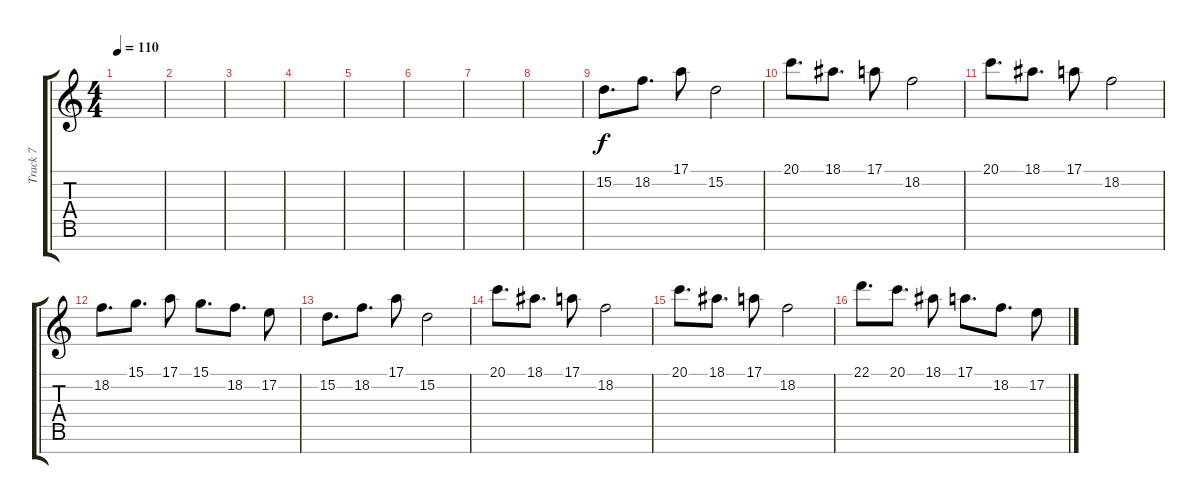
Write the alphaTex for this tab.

\track ("Track 7" "Track 7") {instrument harpsichord}
\staff {score tabs}
\tuning (E4 B3 G3 D3 A2 E2 B1) {hide}
\ts (4 4)
\tempo 110
\clef g2
\ks c
|
|
|
|
|
|
|
|
15.2.8{d} 18.2.8{d} 17.1.8 15.2.2 |
20.1.8{d} 18.1.8{d} 17.1.8 18.2.2 |
20.1.8{d} 18.1.8{d} 17.1.8 18.2.2 |
18.2.8{d} 15.1.8{d} 17.1.8 15.1.8{d} 18.2.8{d} 17.2.8 |
15.2.8{d} 18.2.8{d} 17.1.8 15.2.2 |
20.1.8{d} 18.1.8{d} 17.1.8 18.2.2 |
20.1.8{d} 18.1.8{d} 17.1.8 18.2.2 |
22.1.8{d} 20.1.8{d} 18.1.8 17.1.8{d} 18.2.8{d} 17.2.8
